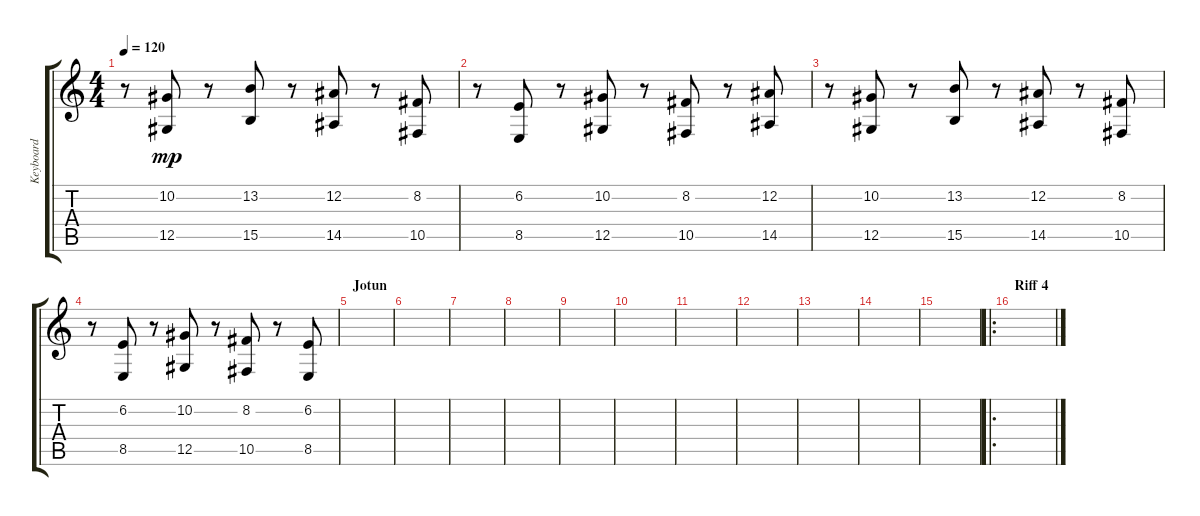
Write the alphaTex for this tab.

\track ("Keyboard" "Keyboard") {instrument stringensemble1}
\staff {score tabs}
\tuning (Eb4 Bb3 Gb3 Db3 Ab2 Eb2) {hide}
\ts (4 4)
\tempo 120
\clef g2
\ks c
r.8{dy f} (10.2 12.5).8{dy mp} r.8 (13.2 15.5).8 r.8 (12.2 14.5).8 r.8 (8.2 10.5).8 |
r.8 (6.2 8.5).8 r.8 (10.2 12.5).8 r.8 (8.2 10.5).8 r.8 (12.2 14.5).8 |
r.8 (10.2 12.5).8 r.8 (13.2 15.5).8 r.8 (12.2 14.5).8 r.8 (8.2 10.5).8 |
r.8 (6.2 8.5).8 r.8 (10.2 12.5).8 r.8 (8.2 10.5).8 r.8 (6.2 8.5).8 |
\section ("" "Jotun")
|
|
|
|
|
|
|
|
|
|
|
\ro
\section ("" "Riff 4")
